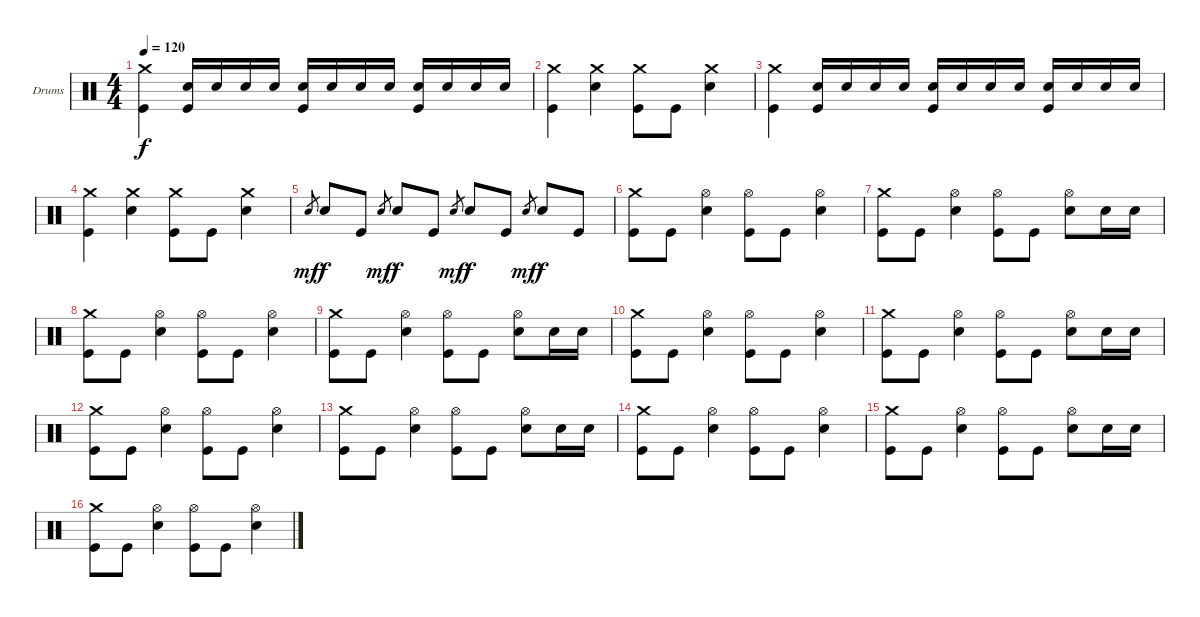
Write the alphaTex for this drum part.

\bracketExtendMode groupsimilarinstruments
\firstSystemTrackNameOrientation horizontal
\otherSystemsTrackNameOrientation horizontal
\track ("Drumkit" "Drums") {instrument percussion}
\staff {score}
\articulation defaults
\ts (4 4)
\tempo 120
\clef neutral
\ks c
("Crash medium (hit)" "Kick (hit)").4{dy f} ("Kick (hit)" "Snare (hit) 2").16 "Snare (hit) 2".16 "Snare (hit) 2".16 "Snare (hit) 2".16 ("Kick (hit)" "Snare (hit) 2").16 "Snare (hit) 2".16 "Snare (hit) 2".16 "Snare (hit) 2".16 ("Kick (hit)" "Snare (hit) 2").16 "Snare (hit) 2".16 "Snare (hit) 2".16 "Snare (hit) 2".16 |
("Crash medium (hit)" "Kick (hit)").4 ("Crash medium (hit)" "Snare (hit) 2").4 ("Crash medium (hit)" "Kick (hit)").8 "Kick (hit)".8 ("Crash medium (hit)" "Snare (hit) 2").4 |
("Crash medium (hit)" "Kick (hit)").4 ("Kick (hit)" "Snare (hit) 2").16 "Snare (hit) 2".16 "Snare (hit) 2".16 "Snare (hit) 2".16 ("Kick (hit)" "Snare (hit) 2").16 "Snare (hit) 2".16 "Snare (hit) 2".16 "Snare (hit) 2".16 ("Kick (hit)" "Snare (hit) 2").16 "Snare (hit) 2".16 "Snare (hit) 2".16 "Snare (hit) 2".16 |
("Crash medium (hit)" "Kick (hit)").4 ("Crash medium (hit)" "Snare (hit) 2").4 ("Crash medium (hit)" "Kick (hit)").8 "Kick (hit)".8 ("Crash medium (hit)" "Snare (hit) 2").4 |
"Snare (hit) 2".8{gr dy mf} "Snare (hit) 2".8{dy f} "Kick (hit)".8 "Snare (hit) 2".8{gr dy mf} "Snare (hit) 2".8{dy f} "Kick (hit)".8 "Snare (hit) 2".8{gr dy mf} "Snare (hit) 2".8{dy f} "Kick (hit)".8 "Snare (hit) 2".8{gr dy mf} "Snare (hit) 2".8{dy f} "Kick (hit)".8 |
("Crash medium (hit)" "Kick (hit)").8 "Kick (hit)".8 ("Hi-Hat (open)" "Snare (hit) 2").4 ("Hi-Hat (open)" "Kick (hit)").8 "Kick (hit)".8 ("Hi-Hat (open)" "Snare (hit) 2").4 |
("Crash medium (hit)" "Kick (hit)").8 "Kick (hit)".8 ("Hi-Hat (open)" "Snare (hit) 2").4 ("Hi-Hat (open)" "Kick (hit)").8 "Kick (hit)".8 ("Hi-Hat (open)" "Snare (hit) 2").8 "Snare (hit) 2".16 "Snare (hit) 2".16 |
("Crash medium (hit)" "Kick (hit)").8 "Kick (hit)".8 ("Hi-Hat (open)" "Snare (hit) 2").4 ("Hi-Hat (open)" "Kick (hit)").8 "Kick (hit)".8 ("Hi-Hat (open)" "Snare (hit) 2").4 |
("Crash medium (hit)" "Kick (hit)").8 "Kick (hit)".8 ("Hi-Hat (open)" "Snare (hit) 2").4 ("Hi-Hat (open)" "Kick (hit)").8 "Kick (hit)".8 ("Hi-Hat (open)" "Snare (hit) 2").8 "Snare (hit) 2".16 "Snare (hit) 2".16 |
("Crash medium (hit)" "Kick (hit)").8 "Kick (hit)".8 ("Hi-Hat (open)" "Snare (hit) 2").4 ("Hi-Hat (open)" "Kick (hit)").8 "Kick (hit)".8 ("Hi-Hat (open)" "Snare (hit) 2").4 |
("Crash medium (hit)" "Kick (hit)").8 "Kick (hit)".8 ("Hi-Hat (open)" "Snare (hit) 2").4 ("Hi-Hat (open)" "Kick (hit)").8 "Kick (hit)".8 ("Hi-Hat (open)" "Snare (hit) 2").8 "Snare (hit) 2".16 "Snare (hit) 2".16 |
("Crash medium (hit)" "Kick (hit)").8 "Kick (hit)".8 ("Hi-Hat (open)" "Snare (hit) 2").4 ("Hi-Hat (open)" "Kick (hit)").8 "Kick (hit)".8 ("Hi-Hat (open)" "Snare (hit) 2").4 |
("Crash medium (hit)" "Kick (hit)").8 "Kick (hit)".8 ("Hi-Hat (open)" "Snare (hit) 2").4 ("Hi-Hat (open)" "Kick (hit)").8 "Kick (hit)".8 ("Hi-Hat (open)" "Snare (hit) 2").8 "Snare (hit) 2".16 "Snare (hit) 2".16 |
("Crash medium (hit)" "Kick (hit)").8 "Kick (hit)".8 ("Hi-Hat (open)" "Snare (hit) 2").4 ("Hi-Hat (open)" "Kick (hit)").8 "Kick (hit)".8 ("Hi-Hat (open)" "Snare (hit) 2").4 |
("Crash medium (hit)" "Kick (hit)").8 "Kick (hit)".8 ("Hi-Hat (open)" "Snare (hit) 2").4 ("Hi-Hat (open)" "Kick (hit)").8 "Kick (hit)".8 ("Hi-Hat (open)" "Snare (hit) 2").8 "Snare (hit) 2".16 "Snare (hit) 2".16 |
("Crash medium (hit)" "Kick (hit)").8 "Kick (hit)".8 ("Hi-Hat (open)" "Snare (hit) 2").4 ("Hi-Hat (open)" "Kick (hit)").8 "Kick (hit)".8 ("Hi-Hat (open)" "Snare (hit) 2").4
